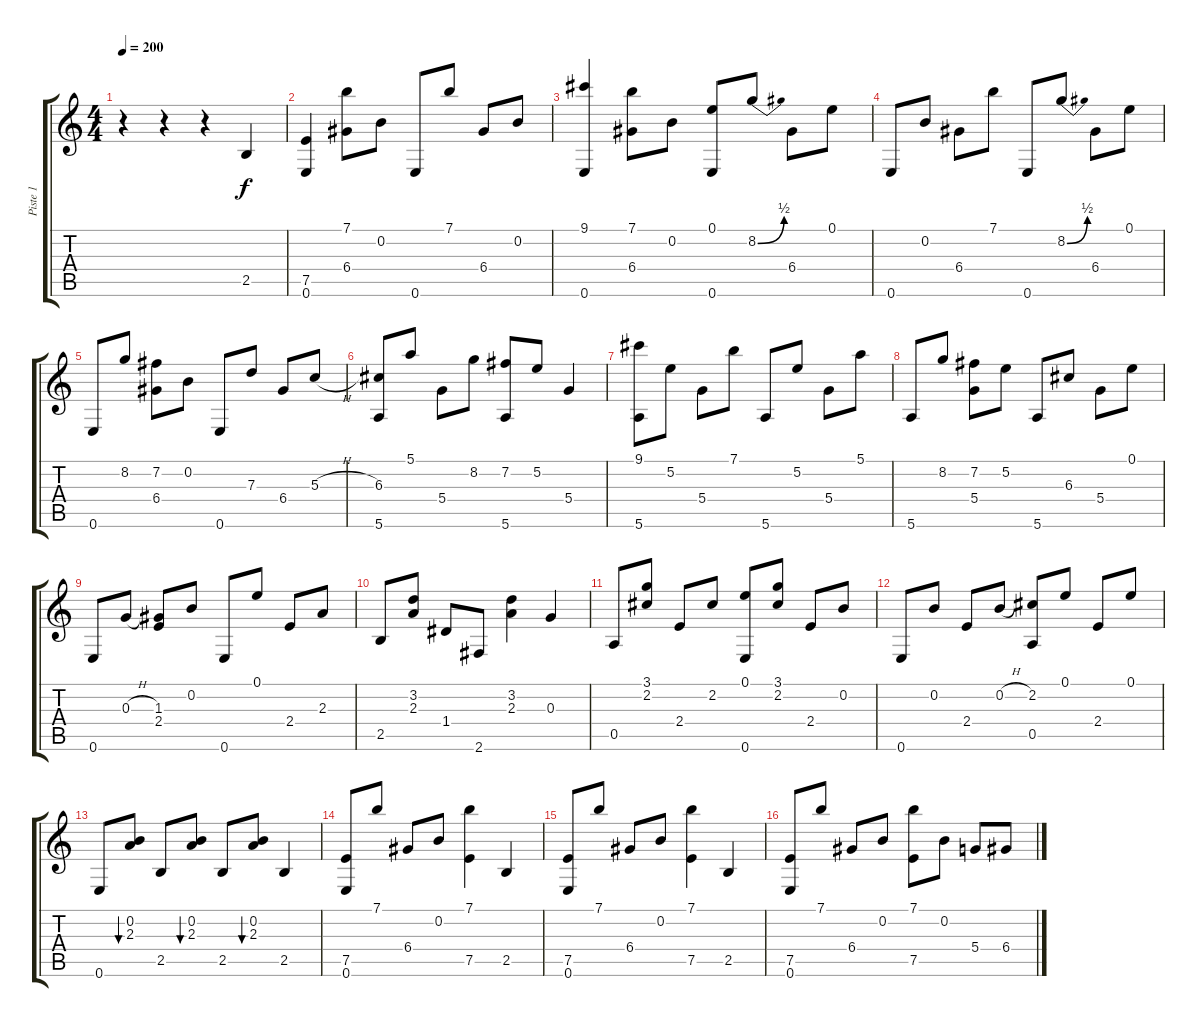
\track ("Piste 1" "Piste 1") {instrument acousticguitarsteel}
\staff {score tabs}
\tuning (E4 B3 G3 D3 A2 E2) {hide}
\ts (4 4)
\tempo 200
\clef g2
\ks c
r.4{dy f instrument acousticguitarsteel} r.4 r.4 2.5.4 |
(7.5 0.6).4 (7.1 6.4).8 0.2.8 0.6.8 7.1.8 6.4.8 0.2.8 |
(9.1 0.6).4 (7.1 6.4).8 0.2.8 (0.1 0.6).8 8.2{be (bend 0 0 60 2)}.8 6.4.8 0.1.8 |
0.6.8 0.2.8 6.4.8 7.1.8 0.6.8 8.2{be (bend 0 0 60 2)}.8 6.4.8 0.1.8 |
0.6.8 8.2.8 (7.2 6.4).8 0.2.8 0.6.8 7.3.8 6.4.8 5.3{h}.8 |
(6.3 5.6).8 5.1.8 5.4.8 8.2.8 (7.2 5.6).8 5.2.8 5.4.4 |
(9.1 5.6).8 5.2.8 5.4.8 7.1.8 5.6.8 5.2.8 5.4.8 5.1.8 |
5.6.8 8.2.8 (7.2 5.4).8 5.2.8 5.6.8 6.3.8 5.4.8 0.1.8 |
0.6.8 0.3{h}.8 (1.3 2.4).8 0.2.8 0.6.8 0.1.8 2.4.8 2.3.8 |
2.5.8 (3.2 2.3).8 1.4.8 2.6.8 (3.2 2.3).4 0.3.4 |
0.5.8 (3.1 2.2).8 2.4.8 2.2.8 (0.1 0.6).8 (3.1 2.2).8 2.4.8 0.2.8 |
0.6.8 0.2.8 2.4.8 0.2{h}.8 (2.2 0.5).8 0.1.8 2.4.8 0.1.8 |
0.6.8 (0.2 2.3).8{bu 240} 2.5.8 (0.2 2.3).8{bu 240} 2.5.8 (0.2 2.3).8{bu 240} 2.5.4 |
(7.5 0.6).8 7.1.8 6.4.8 0.2.8 (7.1 7.5).4 2.5.4 |
(7.5 0.6).8 7.1.8 6.4.8 0.2.8 (7.1 7.5).4 2.5.4 |
(7.5 0.6).8 7.1.8 6.4.8 0.2.8 (7.1 7.5).8 0.2.8 5.4.8 6.4.8
